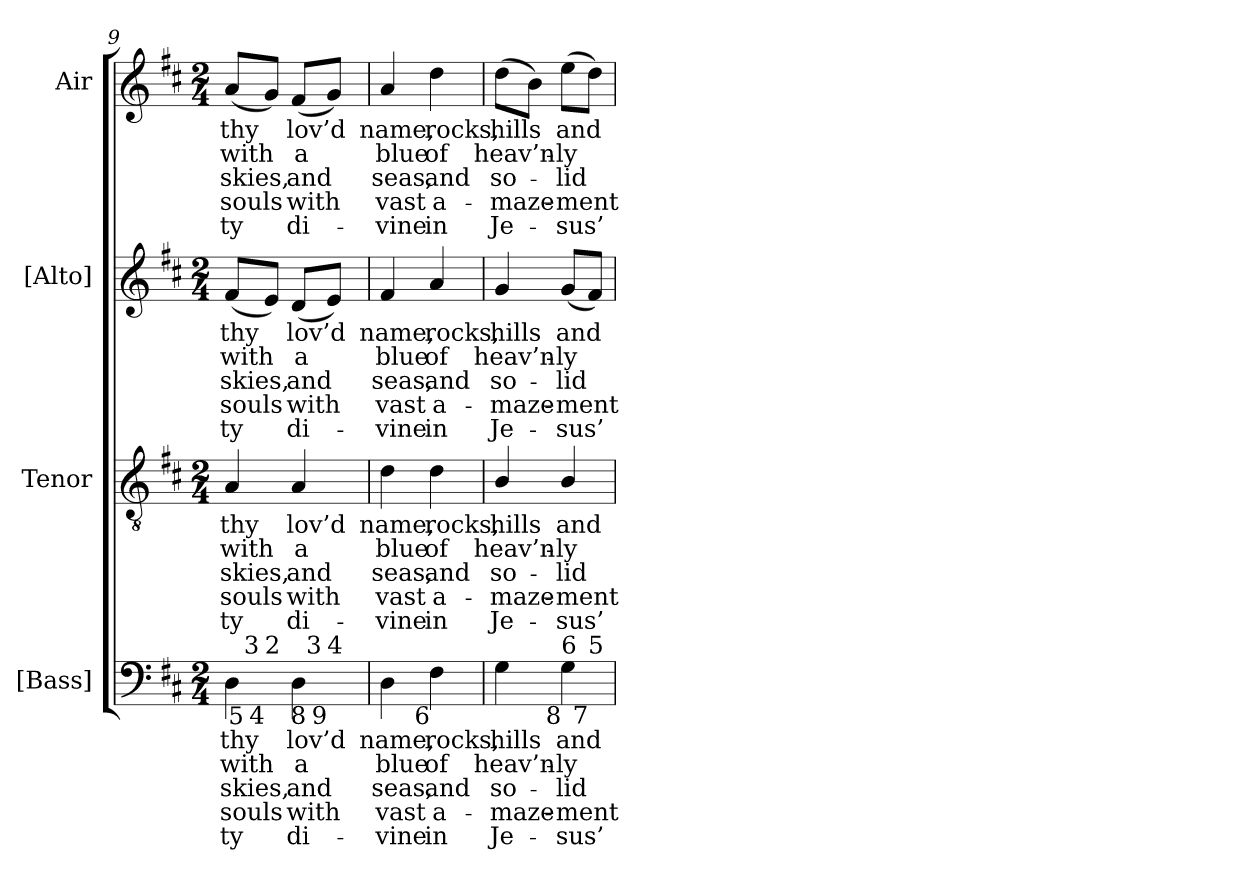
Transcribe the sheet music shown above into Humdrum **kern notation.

**kern	**text	**text	**text	**text	**text	**kern	**text	**text	**text	**text	**text	**kern	**text	**text	**text	**text	**text	**kern	**text	**text	**text	**text	**text
*part4	*part4	*part4	*part4	*part4	*part4	*part3	*part3	*part3	*part3	*part3	*part3	*part2	*part2	*part2	*part2	*part2	*part2	*part1	*part1	*part1	*part1	*part1	*part1
*staff4	*staff4	*staff4	*staff4	*staff4	*staff4	*staff3	*staff3	*staff3	*staff3	*staff3	*staff3	*staff2	*staff2	*staff2	*staff2	*staff2	*staff2	*staff1	*staff1	*staff1	*staff1	*staff1	*staff1
*I"[Bass]	*	*	*	*	*	*I"Tenor	*	*	*	*	*	*I"[Alto]	*	*	*	*	*	*I"Air	*	*	*	*	*
*I'B.	*	*	*	*	*	*I'T.	*	*	*	*	*	*I'A.	*	*	*	*	*	*	*	*	*	*	*
*clefF4	*	*	*	*	*	*clefGv2	*	*	*	*	*	*clefG2	*	*	*	*	*	*clefG2	*	*	*	*	*
*	*	*	*	*	*	*ITrd7c12	*	*	*	*	*	*	*	*	*	*	*	*	*	*	*	*	*
*k[f#c#]	*	*	*	*	*	*k[f#c#]	*	*	*	*	*	*k[f#c#]	*	*	*	*	*	*k[f#c#]	*	*	*	*	*
*D:	*	*	*	*	*	*D:	*	*	*	*	*	*D:	*	*	*	*	*	*D:	*	*	*	*	*
*M2/4	*	*	*	*	*	*M2/4	*	*	*	*	*	*M2/4	*	*	*	*	*	*M2/4	*	*	*	*	*
=9	=9	=9	=9	=9	=9	=9	=9	=9	=9	=9	=9	=9	=9	=9	=9	=9	=9	=9	=9	=9	=9	=9	=9
!	!LO:LY:b:color=#000000	!LO:LY:b:color=#000000	!LO:LY:b:color=#000000	!LO:LY:b:color=#000000	!LO:LY:b:color=#000000	!	!	!	!	!	!	!	!	!	!	!	!	!	!	!	!	!	!
!	!	!	!	!	!	!	!LO:LY:b:color=#000000	!LO:LY:b:color=#000000	!LO:LY:b:color=#000000	!LO:LY:b:color=#000000	!LO:LY:b:color=#000000	!	!	!	!	!	!	!	!	!	!	!	!
!	!	!	!	!	!	!	!	!	!	!	!	!	!LO:LY:b:color=#000000	!LO:LY:b:color=#000000	!LO:LY:b:color=#000000	!LO:LY:b:color=#000000	!LO:LY:b:color=#000000	!	!	!	!	!	!
!	!	!	!	!	!	!	!	!	!	!	!	!	!	!	!	!	!	!	!LO:LY:b:color=#000000	!LO:LY:b:color=#000000	!LO:LY:b:color=#000000	!LO:LY:b:color=#000000	!LO:LY:b:color=#000000
*^	*	*	*	*	*	*	*	*	*	*	*	*	*	*	*	*	*	*	*	*	*	*	*
*	*^	*	*	*	*	*	*	*	*	*	*	*	*	*	*	*	*	*	*	*	*	*	*	*
*	*	*^	*	*	*	*	*	*	*	*	*	*	*	*	*	*	*	*	*	*	*	*	*	*	*
4Di\	32ryy	8ryy	4.ryy	thy	with	-skies,	souls	ty	4AAi/	thy	with	-skies,	souls	ty	(8f#i/L	thy	with	-skies,	souls	ty	(8ai/L	thy	with	-skies,	souls	ty
.	128..ryy	.	.	.	.	.	.	.	.	.	.	.	.	.	.	.	.	.	.	.	.	.	.	.	.	.
!	!LO:TX:b:rj:t=5	!	!	!	!	!	!	!	!	!	!	!	!	!	!	!	!	!	!	!	!	!	!	!	!	!
!	!LO:TX:t=3	!	!	!	!	!	!	!	!	!	!	!	!	!	!	!	!	!	!	!	!	!	!	!	!	!
.	4ryy	.	.	.	.	.	.	.	.	.	.	.	.	.	.	.	.	.	.	.	.	.	.	.	.	.
!	!	!LO:TX:b:rj:t=4	!	!	!	!	!	!	!	!	!	!	!	!	!	!	!	!	!	!	!	!	!	!	!	!
!	!	!LO:TX:t=2	!	!	!	!	!	!	!	!	!	!	!	!	!	!	!	!	!	!	!	!	!	!	!	!
.	.	4.ryy	.	.	.	.	.	.	.	.	.	.	.	.	8ei/J)	.	.	.	.	.	8gi/J)	.	.	.	.	.
!	!	!	!	!LO:LY:b:color=#000000	!LO:LY:b:color=#000000	!LO:LY:b:color=#000000	!LO:LY:b:color=#000000	!LO:LY:b:color=#000000	!	!	!	!	!	!	!	!	!	!	!	!	!	!	!	!	!	!
!	!	!	!	!	!	!	!	!	!	!LO:LY:b:color=#000000	!LO:LY:b:color=#000000	!LO:LY:b:color=#000000	!LO:LY:b:color=#000000	!LO:LY:b:color=#000000	!	!	!	!	!	!	!	!	!	!	!	!
!	!	!	!	!	!	!	!	!	!	!	!	!	!	!	!	!LO:LY:b:color=#000000	!LO:LY:b:color=#000000	!LO:LY:b:color=#000000	!LO:LY:b:color=#000000	!LO:LY:b:color=#000000	!	!	!	!	!	!
!	!	!	!	!	!	!	!	!	!	!	!	!	!	!	!	!	!	!	!	!	!	!LO:LY:b:color=#000000	!LO:LY:b:color=#000000	!LO:LY:b:color=#000000	!LO:LY:b:color=#000000	!LO:LY:b:color=#000000
4Di\	.	.	.	lov’d	a	and	with	di-	4AAi/	lov’d	a	and	with	di-	(8di/L	lov’d	a	and	with	di-	(8f#i/L	lov’d	a	and	with	di-
!	!LO:TX:b:rj:t=8	!	!	!	!	!	!	!	!	!	!	!	!	!	!	!	!	!	!	!	!	!	!	!	!	!
!	!LO:TX:t=3	!	!	!	!	!	!	!	!	!	!	!	!	!	!	!	!	!	!	!	!	!	!	!	!	!
.	8ryy	.	.	.	.	.	.	.	.	.	.	.	.	.	.	.	.	.	.	.	.	.	.	.	.	.
!	!	!	!LO:TX:b:rj:t=9	!	!	!	!	!	!	!	!	!	!	!	!	!	!	!	!	!	!	!	!	!	!	!
!	!	!	!LO:TX:t=4	!	!	!	!	!	!	!	!	!	!	!	!	!	!	!	!	!	!	!	!	!	!	!
.	.	.	8ryy	.	.	.	.	.	.	.	.	.	.	.	8ei/J)	.	.	.	.	.	8gi/J)	.	.	.	.	.
.	16ryy	.	.	.	.	.	.	.	.	.	.	.	.	.	.	.	.	.	.	.	.	.	.	.	.	.
.	64ryy	.	.	.	.	.	.	.	.	.	.	.	.	.	.	.	.	.	.	.	.	.	.	.	.	.
.	512ryy	.	.	.	.	.	.	.	.	.	.	.	.	.	.	.	.	.	.	.	.	.	.	.	.	.
*v	*v	*v	*v	*	*	*	*	*	*	*	*	*	*	*	*	*	*	*	*	*	*	*	*	*	*	*
=10	=10	=10	=10	=10	=10	=10	=10	=10	=10	=10	=10	=10	=10	=10	=10	=10	=10	=10	=10	=10	=10	=10	=10
*^	*	*	*	*	*	*	*	*	*	*	*	*	*	*	*	*	*	*	*	*	*	*	*
*	*^	*	*	*	*	*	*	*	*	*	*	*	*	*	*	*	*	*	*	*	*	*	*	*
*	*	*^	*	*	*	*	*	*	*	*	*	*	*	*	*	*	*	*	*	*	*	*	*	*	*
!	!	!	!	!LO:LY:b:color=#000000	!LO:LY:b:color=#000000	!LO:LY:b:color=#000000	!LO:LY:b:color=#000000	!LO:LY:b:color=#000000	!	!	!	!	!	!	!	!	!	!	!	!	!	!	!	!	!	!
*v	*v	*v	*v	*	*	*	*	*	*	*	*	*	*	*	*	*	*	*	*	*	*	*	*	*	*	*
*^	*	*	*	*	*	*	*	*	*	*	*	*	*	*	*	*	*	*	*	*	*	*	*
*	*^	*	*	*	*	*	*	*	*	*	*	*	*	*	*	*	*	*	*	*	*	*	*	*
*	*	*^	*	*	*	*	*	*	*	*	*	*	*	*	*	*	*	*	*	*	*	*	*	*	*
!	!	!	!	!	!	!	!	!	!	!LO:LY:b:color=#000000	!LO:LY:b:color=#000000	!LO:LY:b:color=#000000	!LO:LY:b:color=#000000	!LO:LY:b:color=#000000	!	!	!	!	!	!	!	!	!	!	!	!
*v	*v	*v	*v	*	*	*	*	*	*	*	*	*	*	*	*	*	*	*	*	*	*	*	*	*	*	*
*^	*	*	*	*	*	*	*	*	*	*	*	*	*	*	*	*	*	*	*	*	*	*	*
*	*^	*	*	*	*	*	*	*	*	*	*	*	*	*	*	*	*	*	*	*	*	*	*	*
*	*	*^	*	*	*	*	*	*	*	*	*	*	*	*	*	*	*	*	*	*	*	*	*	*	*
!	!	!	!	!	!	!	!	!	!	!	!	!	!	!	!	!LO:LY:b:color=#000000	!LO:LY:b:color=#000000	!LO:LY:b:color=#000000	!LO:LY:b:color=#000000	!LO:LY:b:color=#000000	!	!	!	!	!	!
*v	*v	*v	*v	*	*	*	*	*	*	*	*	*	*	*	*	*	*	*	*	*	*	*	*	*	*	*
*^	*	*	*	*	*	*	*	*	*	*	*	*	*	*	*	*	*	*	*	*	*	*	*
*	*^	*	*	*	*	*	*	*	*	*	*	*	*	*	*	*	*	*	*	*	*	*	*	*
*	*	*^	*	*	*	*	*	*	*	*	*	*	*	*	*	*	*	*	*	*	*	*	*	*	*
!	!	!	!	!	!	!	!	!	!	!	!	!	!	!	!	!	!	!	!	!	!	!LO:LY:b:color=#000000	!LO:LY:b:color=#000000	!LO:LY:b:color=#000000	!LO:LY:b:color=#000000	!LO:LY:b:color=#000000
*v	*v	*v	*v	*	*	*	*	*	*	*	*	*	*	*	*	*	*	*	*	*	*	*	*	*	*	*
4Di\	name,	blue	-seas,	vast	vine	4Di\	name,	blue	-seas,	vast	vine	4f#i/	name,	blue	-seas,	vast	vine	4ai/	name,	blue	-seas,	vast	vine
!	!LO:LY:b:color=#000000	!LO:LY:b:color=#000000	!LO:LY:b:color=#000000	!LO:LY:b:color=#000000	!LO:LY:b:color=#000000	!	!	!	!	!	!	!	!	!	!	!	!	!	!	!	!	!	!
!	!	!	!	!	!	!	!LO:LY:b:color=#000000	!LO:LY:b:color=#000000	!LO:LY:b:color=#000000	!LO:LY:b:color=#000000	!LO:LY:b:color=#000000	!	!	!	!	!	!	!	!	!	!	!	!
!	!	!	!	!	!	!	!	!	!	!	!	!	!LO:LY:b:color=#000000	!LO:LY:b:color=#000000	!LO:LY:b:color=#000000	!LO:LY:b:color=#000000	!LO:LY:b:color=#000000	!	!	!	!	!	!
!LO:TX:b:rj:t=6	!	!	!	!	!	!	!	!	!	!	!	!	!	!	!	!	!	!	!	!	!	!	!
!	!	!	!	!	!	!	!	!	!	!	!	!	!	!	!	!	!	!	!LO:LY:b:color=#000000	!LO:LY:b:color=#000000	!LO:LY:b:color=#000000	!LO:LY:b:color=#000000	!LO:LY:b:color=#000000
4F#i\	rocks,	of	and	a-	-in	4Di\	rocks,	of	and	a-	-in	4ai/	rocks,	of	and	a-	-in	4ddi\	rocks,	of	and	a-	-in
=11	=11	=11	=11	=11	=11	=11	=11	=11	=11	=11	=11	=11	=11	=11	=11	=11	=11	=11	=11	=11	=11	=11	=11
!	!LO:LY:b:color=#000000	!LO:LY:b:color=#000000	!LO:LY:b:color=#000000	!LO:LY:b:color=#000000	!LO:LY:b:color=#000000	!	!	!	!	!	!	!	!	!	!	!	!	!	!	!	!	!	!
!	!	!	!	!	!	!	!LO:LY:b:color=#000000	!LO:LY:b:color=#000000	!LO:LY:b:color=#000000	!LO:LY:b:color=#000000	!LO:LY:b:color=#000000	!	!	!	!	!	!	!	!	!	!	!	!
!	!	!	!	!	!	!	!	!	!	!	!	!	!LO:LY:b:color=#000000	!LO:LY:b:color=#000000	!LO:LY:b:color=#000000	!LO:LY:b:color=#000000	!LO:LY:b:color=#000000	!	!	!	!	!	!
!	!	!	!	!	!	!	!	!	!	!	!	!	!	!	!	!	!	!	!LO:LY:b:color=#000000	!LO:LY:b:color=#000000	!LO:LY:b:color=#000000	!LO:LY:b:color=#000000	!LO:LY:b:color=#000000
*^	*	*	*	*	*	*	*	*	*	*	*	*	*	*	*	*	*	*	*	*	*	*	*
4Gi\	4.ryy	hills	heav’n-	so-	-maze-	-Je-	4BBi/	hills	heav’n-	so-	-maze-	-Je-	4gi/	hills	heav’n-	so-	-maze-	-Je-	(8ddi\L	hills	heav’n-	so-	-maze-	-Je-
.	.	.	.	.	.	.	.	.	.	.	.	.	.	.	.	.	.	.	8bi\J)	.	.	.	.	.
!	!	!LO:LY:b:color=#000000	!LO:LY:b:color=#000000	!LO:LY:b:color=#000000	!LO:LY:b:color=#000000	!LO:LY:b:color=#000000	!	!	!	!	!	!	!	!	!	!	!	!	!	!	!	!	!	!
!	!	!	!	!	!	!	!	!LO:LY:b:color=#000000	!LO:LY:b:color=#000000	!LO:LY:b:color=#000000	!LO:LY:b:color=#000000	!LO:LY:b:color=#000000	!	!	!	!	!	!	!	!	!	!	!	!
!	!	!	!	!	!	!	!	!	!	!	!	!	!	!LO:LY:b:color=#000000	!LO:LY:b:color=#000000	!LO:LY:b:color=#000000	!LO:LY:b:color=#000000	!LO:LY:b:color=#000000	!	!	!	!	!	!
!LO:TX:b:rj:t=8	!	!	!	!	!	!	!	!	!	!	!	!	!	!	!	!	!	!	!	!	!	!	!	!
!LO:TX:t=6	!	!	!	!	!	!	!	!	!	!	!	!	!	!	!	!	!	!	!	!	!	!	!	!
!	!	!	!	!	!	!	!	!	!	!	!	!	!	!	!	!	!	!	!	!LO:LY:b:color=#000000	!LO:LY:b:color=#000000	!LO:LY:b:color=#000000	!LO:LY:b:color=#000000	!LO:LY:b:color=#000000
4Gi\	.	and	-ly	-lid	ment	sus’	4BBi/	and	-ly	-lid	ment	sus’	(8gi/L	and	-ly	-lid	ment	sus’	(8eei\L	and	-ly	-lid	ment	sus’
!	!LO:TX:b:rj:t=7	!	!	!	!	!	!	!	!	!	!	!	!	!	!	!	!	!	!	!	!	!	!	!
!	!LO:TX:t=5	!	!	!	!	!	!	!	!	!	!	!	!	!	!	!	!	!	!	!	!	!	!	!
.	8ryy	.	.	.	.	.	.	.	.	.	.	.	8f#i/J)	.	.	.	.	.	8ddi\J)	.	.	.	.	.
*v	*v	*	*	*	*	*	*	*	*	*	*	*	*	*	*	*	*	*	*	*	*	*	*	*
=	=	=	=	=	=	=	=	=	=	=	=	=	=	=	=	=	=	=	=	=	=	=	=
*-	*-	*-	*-	*-	*-	*-	*-	*-	*-	*-	*-	*-	*-	*-	*-	*-	*-	*-	*-	*-	*-	*-	*-
